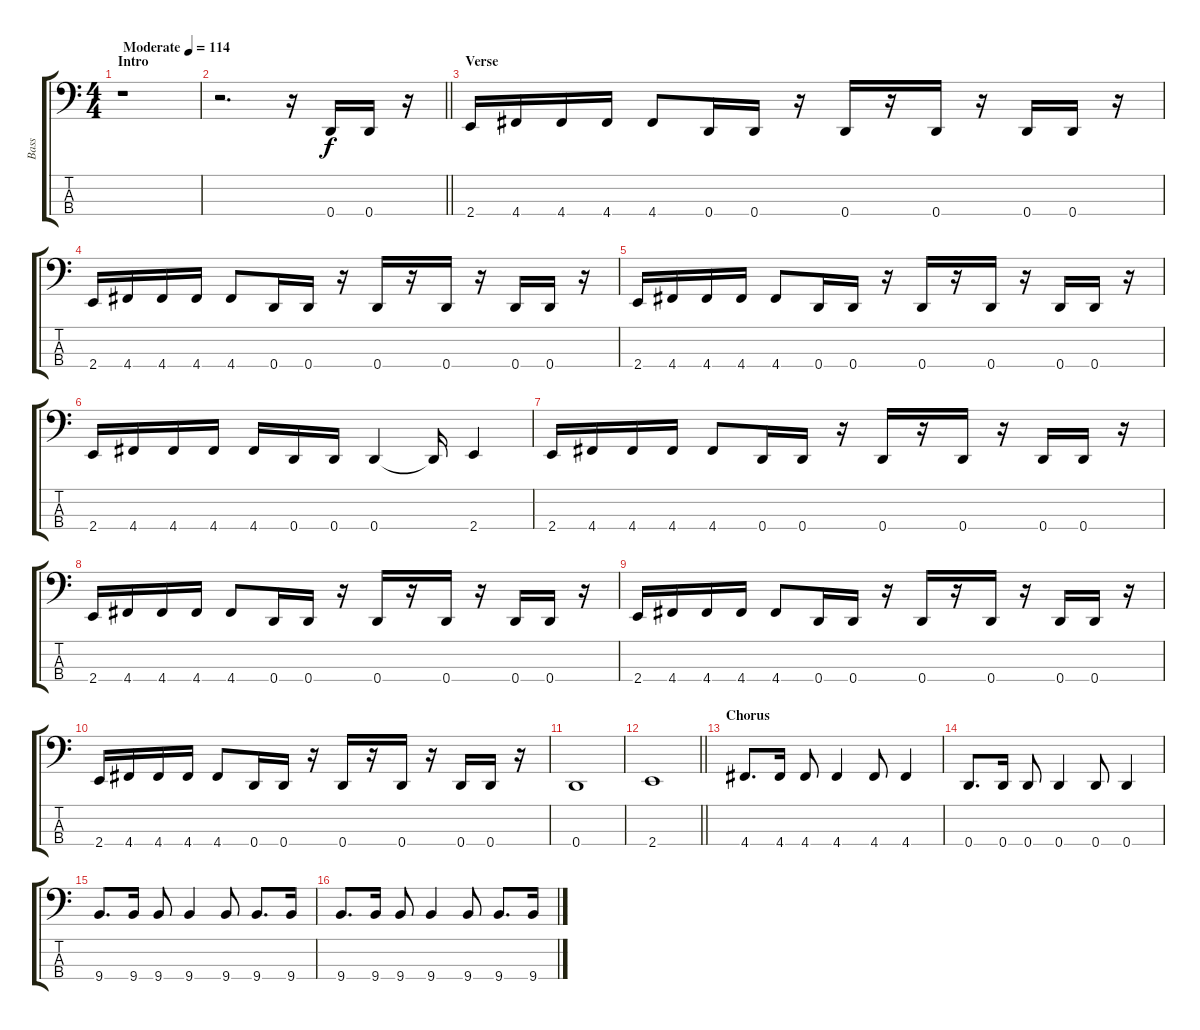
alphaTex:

\track ("Bass" "Bass") {instrument electricbassfinger}
\staff {score tabs}
\tuning (G2 D2 A1 D1) {hide}
\ts (4 4)
\section ("" "Intro")
\tempo (114 "Moderate")
\clef f4
\ks c
r.1{dy f instrument electricbassfinger} |
\barLineRight lightlight
r.2{d} r.16 0.4.16 0.4.16 r.16 |
\section ("" "Verse")
2.4.16 4.4.16 4.4.16 4.4.16 4.4.8 0.4.16 0.4.16 r.16 0.4.16 r.16 0.4.16 r.16 0.4.16 0.4.16 r.16 |
2.4.16 4.4.16 4.4.16 4.4.16 4.4.8 0.4.16 0.4.16 r.16 0.4.16 r.16 0.4.16 r.16 0.4.16 0.4.16 r.16 |
2.4.16 4.4.16 4.4.16 4.4.16 4.4.8 0.4.16 0.4.16 r.16 0.4.16 r.16 0.4.16 r.16 0.4.16 0.4.16 r.16 |
2.4.16 4.4.16 4.4.16 4.4.16 4.4.16 0.4.16 0.4.16 0.4.4 0.4{t}.16 2.4.4 |
2.4.16 4.4.16 4.4.16 4.4.16 4.4.8 0.4.16 0.4.16 r.16 0.4.16 r.16 0.4.16 r.16 0.4.16 0.4.16 r.16 |
2.4.16 4.4.16 4.4.16 4.4.16 4.4.8 0.4.16 0.4.16 r.16 0.4.16 r.16 0.4.16 r.16 0.4.16 0.4.16 r.16 |
2.4.16 4.4.16 4.4.16 4.4.16 4.4.8 0.4.16 0.4.16 r.16 0.4.16 r.16 0.4.16 r.16 0.4.16 0.4.16 r.16 |
2.4.16 4.4.16 4.4.16 4.4.16 4.4.8 0.4.16 0.4.16 r.16 0.4.16 r.16 0.4.16 r.16 0.4.16 0.4.16 r.16 |
0.4.1 |
\barLineRight lightlight
2.4.1 |
\section ("" "Chorus")
4.4.8{d} 4.4.16 4.4.8 4.4.4 4.4.8 4.4.4 |
0.4.8{d} 0.4.16 0.4.8 0.4.4 0.4.8 0.4.4 |
9.4.8{d} 9.4.16 9.4.8 9.4.4 9.4.8 9.4.8{d} 9.4.16 |
9.4.8{d} 9.4.16 9.4.8 9.4.4 9.4.8 9.4.8{d} 9.4.16
